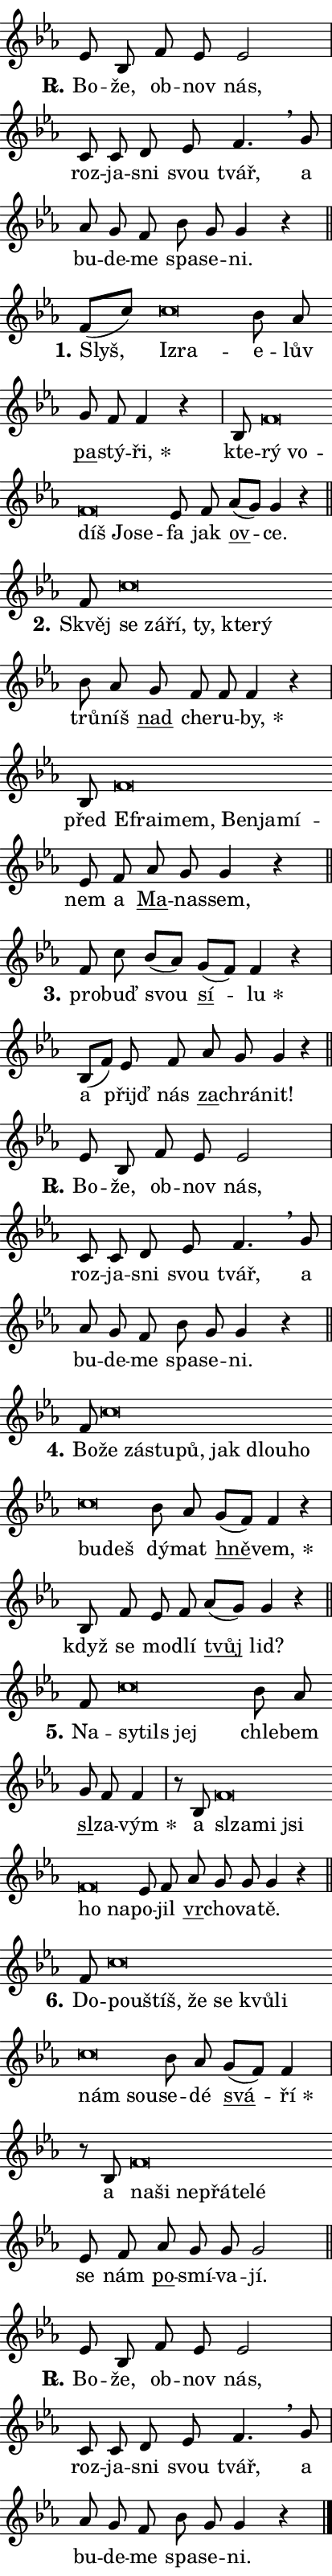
\version "2.22.1"
\header { tagline = "" }
\paper {
  indent = 0\cm
  top-margin = 0\cm
  right-margin = 0\cm
  bottom-margin = 0\cm
  left-margin = 0\cm
  paper-width = 7\cm
  page-breaking = #ly:one-page-breaking
  system-system-spacing.basic-distance = #11
  score-system-spacing.basic-distance = #11
  ragged-last = ##f
}


%% Author: Thomas Morley
%% https://lists.gnu.org/archive/html/lilypond-user/2020-05/msg00002.html
#(define (line-position grob)
"Returns position of @var[grob} in current system:
   @code{'start}, if at first time-step
   @code{'end}, if at last time-step
   @code{'middle} otherwise
"
  (let* ((col (ly:item-get-column grob))
         (ln (ly:grob-object col 'left-neighbor))
         (rn (ly:grob-object col 'right-neighbor))
         (col-to-check-left (if (ly:grob? ln) ln col))
         (col-to-check-right (if (ly:grob? rn) rn col))
         (break-dir-left
           (and
             (ly:grob-property col-to-check-left 'non-musical #f)
             (ly:item-break-dir col-to-check-left)))
         (break-dir-right
           (and
             (ly:grob-property col-to-check-right 'non-musical #f)
             (ly:item-break-dir col-to-check-right))))
        (cond ((eqv? 1 break-dir-left) 'start)
              ((eqv? -1 break-dir-right) 'end)
              (else 'middle))))

#(define (tranparent-at-line-position vctor)
  (lambda (grob)
  "Relying on @code{line-position} select the relevant enry from @var{vctor}.
Used to determine transparency,"
    (case (line-position grob)
      ((end) (not (vector-ref vctor 0)))
      ((middle) (not (vector-ref vctor 1)))
      ((start) (not (vector-ref vctor 2))))))

noteHeadBreakVisibility =
#(define-music-function (break-visibility)(vector?)
"Makes @code{NoteHead}s transparent relying on @var{break-visibility}"
#{
  \override NoteHead.transparent =
    #(tranparent-at-line-position break-visibility)
#})

#(define delete-ledgers-for-transparent-note-heads
  (lambda (grob)
    "Reads whether a @code{NoteHead} is transparent.
If so this @code{NoteHead} is removed from @code{'note-heads} from
@var{grob}, which is supposed to be @code{LedgerLineSpanner}.
As a result ledgers are not printed for this @code{NoteHead}"
    (let* ((nhds-array (ly:grob-object grob 'note-heads))
           (nhds-list
             (if (ly:grob-array? nhds-array)
                 (ly:grob-array->list nhds-array)
                 '()))
           ;; Relies on the transparent-property being done before
           ;; Staff.LedgerLineSpanner.after-line-breaking is executed.
           ;; This is fragile ...
           (to-keep
             (remove
               (lambda (nhd)
                 (ly:grob-property nhd 'transparent #f))
               nhds-list)))
      ;; TODO find a better method to iterate over grob-arrays, similiar
      ;; to filter/remove etc for lists
      ;; For now rebuilt from scratch
      (set! (ly:grob-object grob 'note-heads)  '())
      (for-each
        (lambda (nhd)
          (ly:pointer-group-interface::add-grob grob 'note-heads nhd))
        to-keep))))

hideNotes = {
  \noteHeadBreakVisibility #begin-of-line-visible
}
unHideNotes = {
  \noteHeadBreakVisibility #all-visible
}

% work-around for resetting accidentals
% https://lilypond.org/doc/v2.23/Documentation/notation/displaying-rhythms#unmetered-music
cadenzaMeasure = {
  \cadenzaOff
  \partial 1024 s1024
  \cadenzaOn
}

#(define-markup-command (accent layout props text) (markup?)
  "Underline accented syllable"
  (interpret-markup layout props
    #{\markup \override #'(offset . 4.3) \underline { #text }#}))

responsum = \markup \concat {
  "R" \hspace #-1.05 \path #0.1 #'((moveto 0 0.07) (lineto 0.9 0.8)) \hspace #0.05 "."
}

\layout {
    \context {
        \Staff
        \remove "Time_signature_engraver"
        \override LedgerLineSpanner.after-line-breaking = #delete-ledgers-for-transparent-note-heads
    }
    \context {
        \Voice {
            \override NoteHead.output-attributes = #'((class . "notehead"))
            \override Hairpin.height = #0.55
        }
    }
    \context {
        \Lyrics {
            \override StanzaNumber.output-attributes = #'((class . "stanzanumber"))
            \override LyricSpace.minimum-distance = #0.9
            \override LyricText.font-name = #"TeX Gyre Schola"
            \override LyricText.font-size = 1
            \override StanzaNumber.font-name = #"TeX Gyre Schola Bold"
            \override StanzaNumber.font-size = 1
        }
    }
}

% magnetic-lyrics.ily
%
%   written by
%     Jean Abou Samra <jean@abou-samra.fr>
%     Werner Lemberg <wl@gnu.org>
%
%   adapted by
%     Jiri Hon <jiri.hon@gmail.com>
%
% Version 2022-Apr-15

% https://www.mail-archive.com/lilypond-user@gnu.org/msg149350.html

#(define (Left_hyphen_pointer_engraver context)
   "Collect syllable-hyphen-syllable occurrences in lyrics and store
them in properties.  This engraver only looks to the left.  For
example, if the lyrics input is @code{foo -- bar}, it does the
following.

@itemize @bullet
@item
Set the @code{text} property of the @code{LyricHyphen} grob between
@q{foo} and @q{bar} to @code{foo}.

@item
Set the @code{left-hyphen} property of the @code{LyricText} grob with
text @q{foo} to the @code{LyricHyphen} grob between @q{foo} and
@q{bar}.
@end itemize

Use this auxiliary engraver in combination with the
@code{lyric-@/text::@/apply-@/magnetic-@/offset!} hook."
   (let ((hyphen #f)
         (text #f))
     (make-engraver
      (acknowledgers
       ((lyric-syllable-interface engraver grob source-engraver)
        (set! text grob)))
      (end-acknowledgers
       ((lyric-hyphen-interface engraver grob source-engraver)
        ;(when (not (grob::has-interface grob 'lyric-space-interface))
          (set! hyphen grob)));)
      ((stop-translation-timestep engraver)
       (when (and text hyphen)
         (ly:grob-set-object! text 'left-hyphen hyphen))
       (set! text #f)
       (set! hyphen #f)))))

#(define (lyric-text::apply-magnetic-offset! grob)
   "If the space between two syllables is less than the value in
property @code{LyricText@/.details@/.squash-threshold}, move the right
syllable to the left so that it gets concatenated with the left
syllable.

Use this function as a hook for
@code{LyricText@/.after-@/line-@/breaking} if the
@code{Left_@/hyphen_@/pointer_@/engraver} is active."
   (let ((hyphen (ly:grob-object grob 'left-hyphen #f)))
     (when hyphen
       (let ((left-text (ly:spanner-bound hyphen LEFT)))
         (when (grob::has-interface left-text 'lyric-syllable-interface)
           (let* ((common (ly:grob-common-refpoint grob left-text X))
                  (this-x-ext (ly:grob-extent grob common X))
                  (left-x-ext
                   (begin
                     ;; Trigger magnetism for left-text.
                     (ly:grob-property left-text 'after-line-breaking)
                     (ly:grob-extent left-text common X)))
                  ;; `delta` is the gap width between two syllables.
                  (delta (- (interval-start this-x-ext)
                            (interval-end left-x-ext)))
                  (details (ly:grob-property grob 'details))
                  (threshold (assoc-get 'squash-threshold details 0.2)))
             (when (< delta threshold)
               (let* (;; We have to manipulate the input text so that
                      ;; ligatures crossing syllable boundaries are not
                      ;; disabled.  For languages based on the Latin
                      ;; script this is essentially a beautification.
                      ;; However, for non-Western scripts it can be a
                      ;; necessity.
                      (lt (ly:grob-property left-text 'text))
                      (rt (ly:grob-property grob 'text))
                      (is-space (grob::has-interface hyphen 'lyric-space-interface))
                      (space (if is-space " " ""))
                      (space-markup (grob-interpret-markup grob " "))
                      (space-size (interval-length (ly:stencil-extent space-markup X)))
                      (extra-delta (if is-space space-size 0))
                      ;; Append new syllable.
                      (ltrt-space (if (and (string? lt) (string? rt))
                                (string-append lt space rt)
                                (make-concat-markup (list lt space rt))))
                      ;; Right-align `ltrt` to the right side.
                      (ltrt-space-markup (grob-interpret-markup
                               grob
                               (make-translate-markup
                                (cons (interval-length this-x-ext) 0)
                                (make-right-align-markup ltrt-space)))))
                 (begin
                   ;; Don't print `left-text`.
                   (ly:grob-set-property! left-text 'stencil #f)
                   ;; Set text and stencil (which holds all collected
                   ;; syllables so far) and shift it to the left.
                   (ly:grob-set-property! grob 'text ltrt-space)
                   (ly:grob-set-property! grob 'stencil ltrt-space-markup)
                   (ly:grob-translate-axis! grob (- (- delta extra-delta)) X))))))))))


#(define (lyric-hyphen::displace-bounds-first grob)
   ;; Make very sure this callback isn't triggered too early.
   (let ((left (ly:spanner-bound grob LEFT))
         (right (ly:spanner-bound grob RIGHT)))
     (ly:grob-property left 'after-line-breaking)
     (ly:grob-property right 'after-line-breaking)
     (ly:lyric-hyphen::print grob)))

squashThreshold = #0.4

\layout {
  \context {
    \Lyrics
    \consists #Left_hyphen_pointer_engraver
    \override LyricText.after-line-breaking =
      #lyric-text::apply-magnetic-offset!
    \override LyricHyphen.stencil = #lyric-hyphen::displace-bounds-first
    \override LyricText.details.squash-threshold = \squashThreshold
    \override LyricHyphen.minimum-distance = 0
    \override LyricHyphen.minimum-length = \squashThreshold
  }
}

squash = \override LyricText.details.squash-threshold = 9999
unSquash = \override LyricText.details.squash-threshold = \squashThreshold

left = \override LyricText.self-alignment-X = #LEFT
unLeft = \revert LyricText.self-alignment-X

starOffset = #(lambda (grob) 
                (let ((x_offset (ly:self-alignment-interface::aligned-on-x-parent grob)))
                  (if (= x_offset 0) 0 (+ x_offset 1.2))))

star = #(define-music-function (syllable)(string?)
"Append star separator at the end of a syllable"
#{
  \once \override LyricText.X-offset = #starOffset
  \lyricmode { \markup {
    #syllable
    \override #'((font-name . "TeX Gyre Schola Bold")) \hspace #0.2 \lower #0.65 \larger "*"
  } }
#})

starAccent = #(define-music-function (syllable)(string?)
"Append star separator at the end of a syllable and make accent"
#{
  \once \override LyricText.X-offset = #starOffset
  \lyricmode { \markup {
    \accent #syllable
    \override #'((font-name . "TeX Gyre Schola Bold")) \hspace #0.2 \lower #0.65 \larger "*"
  } }
#})

breath = #(define-music-function (syllable)(string?)
"Append breathing indicator at the end of a syllable"
#{
  \lyricmode { \markup { #syllable "+" } }
#})

optionalBreath = #(define-music-function (syllable)(string?)
"Append optional breathing indicator at the end of a syllable"
#{
  \lyricmode { \markup { #syllable "(+)" } }
#})


\score {
    <<
        \new Voice = "melody" { \cadenzaOn \key es \major \relative { es'8 bes f' es es2 \cadenzaMeasure \bar "|" c8 c d es \bar "" f4. \breathe g8 \cadenzaMeasure \bar "|" as g f \bar "" bes g g4 r \cadenzaMeasure \bar "||" \break }
\relative { f'8[( c')] c\breve*1/16 \hideNotes \breve*1/16 \bar "" \unHideNotes bes8 as \bar "" g f f4 r \cadenzaMeasure \bar "|" bes,8 f'\breve*1/16 \hideNotes \breve*1/16 \bar "" \breve*1/16 \bar "" \breve*1/16 \breve*1/16 \bar "" \unHideNotes es8 f \bar "" as[( g)] g4 r \cadenzaMeasure \bar "||" \break }
\relative { f'8 c'\breve*1/16 \hideNotes \breve*1/16 \bar "" \breve*1/16 \bar "" \breve*1/16 \bar "" \breve*1/16 \breve*1/16 \bar "" \unHideNotes bes8 as \bar "" g f f f4 r \cadenzaMeasure \bar "|" bes,8 f'\breve*1/16 \hideNotes \breve*1/16 \bar "" \breve*1/16 \bar "" \breve*1/16 \bar "" \breve*1/16 \breve*1/16 \bar "" \unHideNotes es8 f \bar "" as g g4 r \cadenzaMeasure \bar "||" \break }
\relative { f'8 c'8 bes8[( as)] \bar "" g[( f)] f4 r \cadenzaMeasure \bar "|" bes,8[( f'8)] es8 f \bar "" as g g4 r \cadenzaMeasure \bar "||" \break }
\relative { es'8 bes f' es es2 \cadenzaMeasure \bar "|" c8 c d es \bar "" f4. \breathe g8 \cadenzaMeasure \bar "|" as g f \bar "" bes g g4 r \cadenzaMeasure \bar "||" \break }
\relative { f'8 c'\breve*1/16 \hideNotes \breve*1/16 \bar "" \breve*1/16 \bar "" \breve*1/16 \bar "" \breve*1/16 \bar "" \breve*1/16 \bar "" \breve*1/16 \bar "" \breve*1/16 \breve*1/16 \bar "" \unHideNotes bes8 as \bar "" g[( f)] f4 r \cadenzaMeasure \bar "|" bes,8 f'8 es8 f \bar "" as[( g)] g4 r \cadenzaMeasure \bar "||" \break }
\relative { f'8 c'\breve*1/16 \hideNotes \breve*1/16 \breve*1/16 \bar "" \unHideNotes bes8 as \bar "" g f f4 \cadenzaMeasure \bar "|" r8 bes,8 f'\breve*1/16 \hideNotes \breve*1/16 \bar "" \breve*1/16 \bar "" \breve*1/16 \bar "" \breve*1/16 \breve*1/16 \bar "" \unHideNotes es8 f \bar "" as g g g4 r \cadenzaMeasure \bar "||" \break }
\relative { f'8 c'\breve*1/16 \hideNotes \breve*1/16 \bar "" \breve*1/16 \bar "" \breve*1/16 \bar "" \breve*1/16 \bar "" \breve*1/16 \bar "" \breve*1/16 \breve*1/16 \bar "" \unHideNotes bes8 as \bar "" g[( f)] f4 \cadenzaMeasure \bar "|" r8 bes,8 f'\breve*1/16 \hideNotes \breve*1/16 \bar "" \breve*1/16 \bar "" \breve*1/16 \bar "" \breve*1/16 \breve*1/16 \bar "" \unHideNotes es8 f \bar "" as g g g2 \cadenzaMeasure \bar "||" \break }
\relative { es'8 bes f' es es2 \cadenzaMeasure \bar "|" c8 c d es \bar "" f4. \breathe g8 \cadenzaMeasure \bar "|" as g f \bar "" bes g g4 r \cadenzaMeasure \bar "||" \break } \bar "|." }
        \new Lyrics \lyricsto "melody" { \lyricmode { \set stanza = \responsum
Bo -- že, ob -- nov nás, roz -- ja -- sni svou tvář, a bu -- de -- me spa -- se -- ni.
\set stanza = "1."
Slyš, \left Iz -- \squash ra -- \unLeft \unSquash e -- lův \markup \accent pa -- stý -- \star ři, kte -- \left rý \squash vo -- díš Jo -- se -- \unLeft \unSquash fa jak \markup \accent ov -- ce.
\set stanza = "2."
Skvěj \left se \squash zá -- ří, ty, kte -- rý \unLeft \unSquash trů -- níš \markup \accent nad che -- ru -- \star by, před \left E -- \squash frai -- mem, Ben -- ja -- mí -- \unLeft \unSquash nem a \markup \accent Ma -- na -- ssem,
\set stanza = "3."
pro -- buď svou \markup \accent sí -- \star lu a přijď nás \markup \accent za -- chrá -- nit!
\set stanza = \responsum
Bo -- že, ob -- nov nás, roz -- ja -- sni svou tvář, a bu -- de -- me spa -- se -- ni.
\set stanza = "4."
Bo -- \left že \squash zá -- stu -- pů, jak dlou -- ho bu -- deš \unLeft \unSquash dý -- mat \markup \accent hně -- \star vem, když se mo -- dlí \markup \accent tvůj lid?
\set stanza = "5."
Na -- \left sy -- \squash tils jej \unLeft \unSquash chle -- bem \markup \accent sl -- za -- \star vým a \left sl -- \squash za -- mi jsi ho na -- \unLeft \unSquash po -- jil \markup \accent vr -- cho -- va -- tě.
\set stanza = "6."
Do -- \left pou -- \squash štíš, že se kvů -- li nám sou -- \unLeft \unSquash se -- dé \markup \accent svá -- \star ří a \left na -- \squash ši ne -- přá -- te -- lé \unLeft \unSquash se nám \markup \accent po -- smí -- va -- jí.
\set stanza = \responsum
Bo -- že, ob -- nov nás, roz -- ja -- sni svou tvář, a bu -- de -- me spa -- se -- ni. } }
    >>
    \layout {}
}
